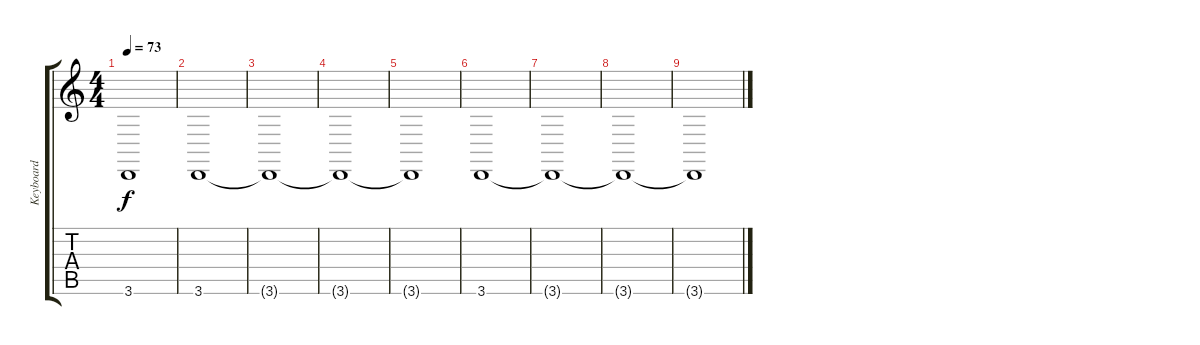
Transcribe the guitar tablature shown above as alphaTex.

\track ("Keyboard" "Keyboard") {instrument lead2sawtooth}
\staff {score tabs}
\tuning (B3 Gb3 D3 A2 E2 B1) {hide}
\ts (4 4)
\tempo 73
\clef g2
\ks c
3.6{t}.1{dy f} |
3.6.1 |
3.6{t}.1 |
3.6{t}.1 |
3.6{t}.1 |
3.6.1 |
3.6{t}.1 |
3.6{t}.1 |
3.6{t}.1
